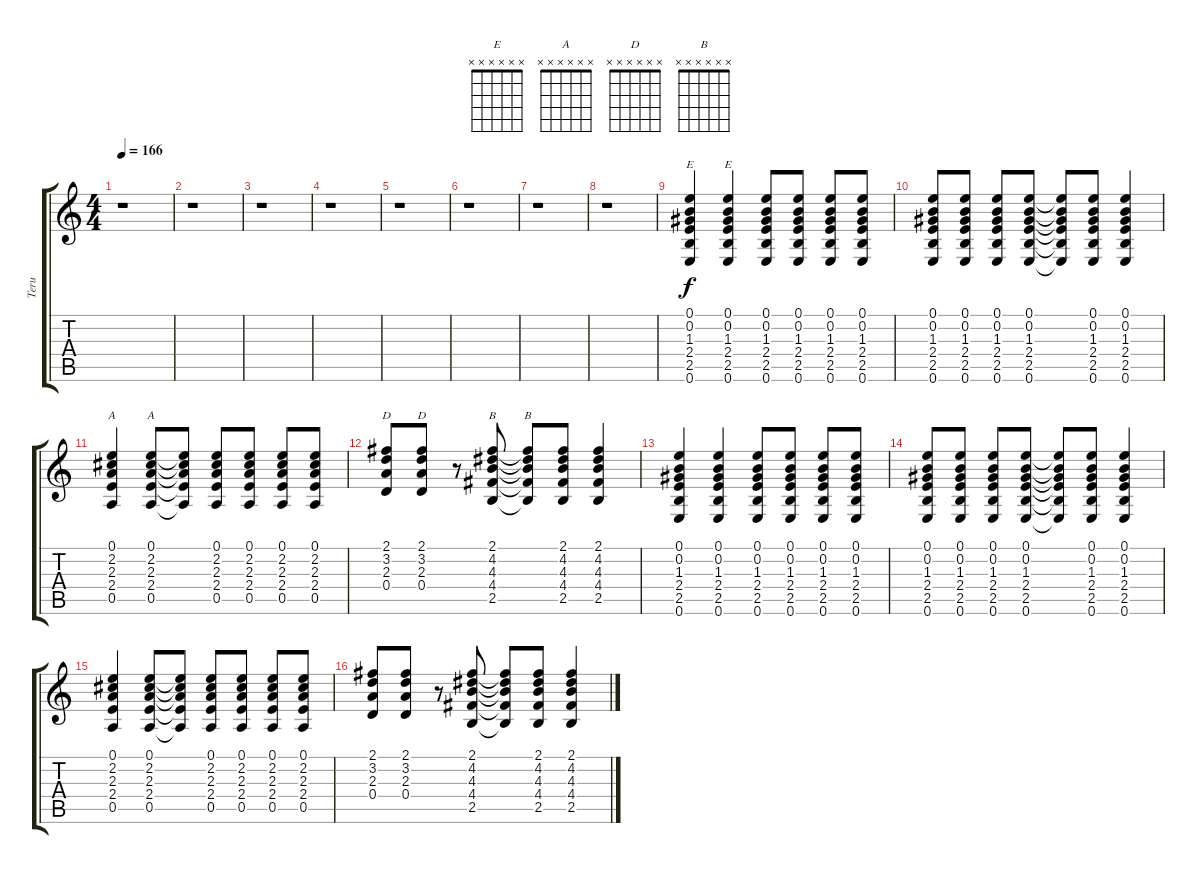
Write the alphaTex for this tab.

\track ("Teru" "Teru") {instrument acousticguitarsteel}
\staff {score tabs}
\tuning (E4 B3 G3 D3 A2 E2) {hide}
\chord ("E" 0 0 1 2 2 0)
\chord ("E" x x x x x x) {firstfret 0}
\chord ("A" 0 2 2 2 0 x)
\chord ("A" x x x x x x) {firstfret 0}
\chord ("D" 2 3 2 0 x x)
\chord ("D" x x x x x x) {firstfret 0}
\chord ("B" 2 4 4 4 2 x)
\chord ("B" x x x x x x) {firstfret 0}
\ts (4 4)
\tempo 166
\clef g2
\ks c
r.1{dy f instrument acousticguitarsteel} |
r.1 |
r.1 |
r.1 |
r.1 |
r.1 |
r.1 |
r.1 |
(0.1 0.2 1.3 2.4 2.5 0.6).4{ch "E"} (0.1 0.2 1.3 2.4 2.5 0.6).4{ch "E"} (0.1 0.2 1.3 2.4 2.5 0.6).8 (0.1 0.2 1.3 2.4 2.5 0.6).8 (0.1 0.2 1.3 2.4 2.5 0.6).8 (0.1 0.2 1.3 2.4 2.5 0.6).8 |
(0.1 0.2 1.3 2.4 2.5 0.6).8 (0.1 0.2 1.3 2.4 2.5 0.6).8 (0.1 0.2 1.3 2.4 2.5 0.6).8 (0.1 0.2 1.3 2.4 2.5 0.6).8 (0.1{t} 0.2{t} 1.3{t} 2.4{t} 2.5{t} 0.6{t}).8 (0.1 0.2 1.3 2.4 2.5 0.6).8 (0.1 0.2 1.3 2.4 2.5 0.6).4 |
(0.1 2.2 2.3 2.4 0.5).4{ch "A"} (0.1 2.2 2.3 2.4 0.5).8{ch "A"} (0.1{t} 2.2{t} 2.3{t} 2.4{t} 0.5{t}).8 (0.1 2.2 2.3 2.4 0.5).8 (0.1 2.2 2.3 2.4 0.5).8 (0.1 2.2 2.3 2.4 0.5).8 (0.1 2.2 2.3 2.4 0.5).8 |
(2.1 3.2 2.3 0.4).8{ch "D"} (2.1 3.2 2.3 0.4).8{ch "D"} r.8 (2.1 4.2 4.3 4.4 2.5).8{ch "B"} (2.1{t} 4.2{t} 4.3{t} 4.4{t} 2.5{t}).8{ch "B"} (2.1 4.2 4.3 4.4 2.5).8 (2.1 4.2 4.3 4.4 2.5).4 |
(0.1 0.2 1.3 2.4 2.5 0.6).4 (0.1 0.2 1.3 2.4 2.5 0.6).4 (0.1 0.2 1.3 2.4 2.5 0.6).8 (0.1 0.2 1.3 2.4 2.5 0.6).8 (0.1 0.2 1.3 2.4 2.5 0.6).8 (0.1 0.2 1.3 2.4 2.5 0.6).8 |
(0.1 0.2 1.3 2.4 2.5 0.6).8 (0.1 0.2 1.3 2.4 2.5 0.6).8 (0.1 0.2 1.3 2.4 2.5 0.6).8 (0.1 0.2 1.3 2.4 2.5 0.6).8 (0.1{t} 0.2{t} 1.3{t} 2.4{t} 2.5{t} 0.6{t}).8 (0.1 0.2 1.3 2.4 2.5 0.6).8 (0.1 0.2 1.3 2.4 2.5 0.6).4 |
(0.1 2.2 2.3 2.4 0.5).4 (0.1 2.2 2.3 2.4 0.5).8 (0.1{t} 2.2{t} 2.3{t} 2.4{t} 0.5{t}).8 (0.1 2.2 2.3 2.4 0.5).8 (0.1 2.2 2.3 2.4 0.5).8 (0.1 2.2 2.3 2.4 0.5).8 (0.1 2.2 2.3 2.4 0.5).8 |
(2.1 3.2 2.3 0.4).8 (2.1 3.2 2.3 0.4).8 r.8 (2.1 4.2 4.3 4.4 2.5).8 (2.1{t} 4.2{t} 4.3{t} 4.4{t} 2.5{t}).8 (2.1 4.2 4.3 4.4 2.5).8 (2.1 4.2 4.3 4.4 2.5).4
